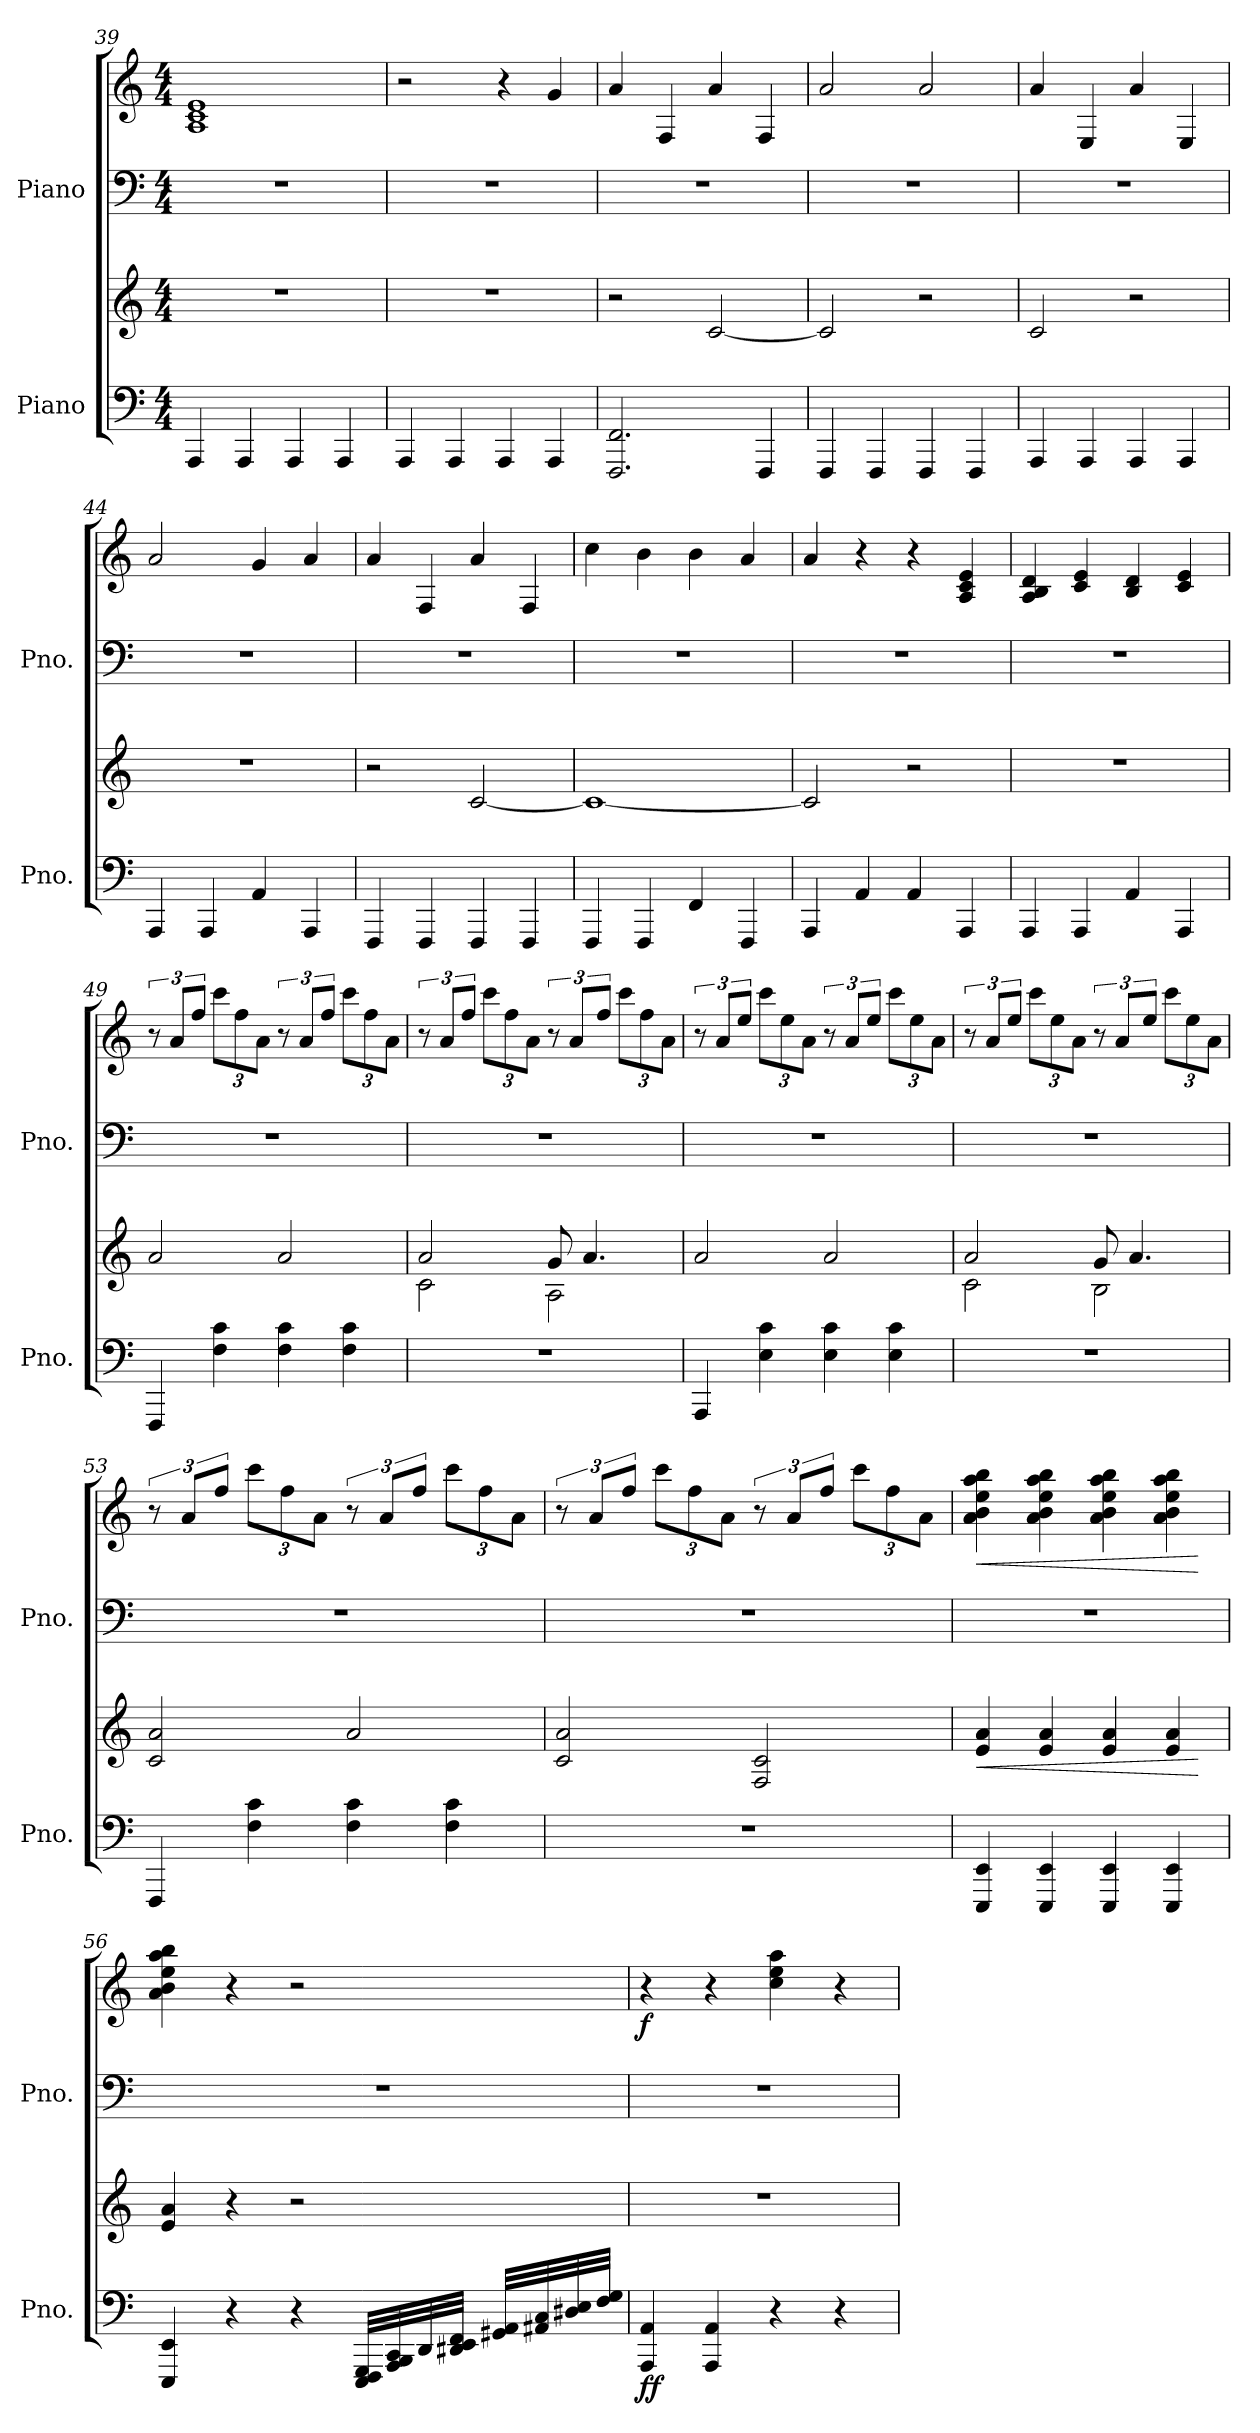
**kern	**kern	**dynam	**kern	**kern	**dynam
*part2	*part2	*part2	*part1	*part1	*part1
*staff4	*staff3	*staff3/4	*staff2	*staff1	*staff1/2
*I"Piano	*	*	*I"Piano	*	*
*I'Pno.	*	*	*I'Pno.	*	*
*clefF4	*clefG2	*	*clefF4	*clefG2	*
*k[]	*k[]	*	*k[]	*k[]	*
*C:	*C:	*	*C:	*C:	*
*M4/4	*M4/4	*	*M4/4	*M4/4	*
=39	=39	=39	=39	=39	=39
4AAA/	1r	.	1r	1A 1c 1e	.
4AAA/	.	.	.	.	.
4AAA/	.	.	.	.	.
4AAA/	.	.	.	.	.
=40	=40	=40	=40	=40	=40
4AAA/	1r	.	1r	2r	.
4AAA/	.	.	.	.	.
4AAA/	.	.	.	4r	.
4AAA/	.	.	.	4g/	.
=41	=41	=41	=41	=41	=41
2.FFF/ 2.FF/	2r	.	1r	4a/	.
.	.	.	.	4F/	.
.	[2c/	.	.	4a/	.
4FFF/	.	.	.	4F/	.
=42	=42	=42	=42	=42	=42
4FFF/	2c/]	.	1r	2a/	.
4FFF/	.	.	.	.	.
4FFF/	2r	.	.	2a/	.
4FFF/	.	.	.	.	.
=43	=43	=43	=43	=43	=43
4AAA/	2c/	.	1r	4a/	.
4AAA/	.	.	.	4E/	.
4AAA/	2r	.	.	4a/	.
4AAA/	.	.	.	4E/	.
!!LO:PB:g=z
=44	=44	=44	=44	=44	=44
4AAA/	1r	.	1r	2a/	.
4AAA/	.	.	.	.	.
4AA/	.	.	.	4g/	.
4AAA/	.	.	.	4a/	.
=45	=45	=45	=45	=45	=45
4FFF/	2r	.	1r	4a/	.
4FFF/	.	.	.	4F/	.
4FFF/	[2c/	.	.	4a/	.
4FFF/	.	.	.	4F/	.
=46	=46	=46	=46	=46	=46
4FFF/	1c_	.	1r	4cc\	.
4FFF/	.	.	.	4b\	.
4FF/	.	.	.	4b\	.
4FFF/	.	.	.	4a/	.
=47	=47	=47	=47	=47	=47
4AAA/	2c/]	.	1r	4a/	.
4AA/	.	.	.	4r	.
4AA/	2r	.	.	4r	.
4AAA/	.	.	.	4A/ 4c/ 4e/	.
=48	=48	=48	=48	=48	=48
4AAA/	1r	.	1r	4A/ 4B/ 4d/	.
4AAA/	.	.	.	4c/ 4e/	.
4AA/	.	.	.	4B/ 4d/	.
4AAA/	.	.	.	4c/ 4e/	.
=49	=49	=49	=49	=49	=49
4FFF/	2a/	.	1r	12r	.
.	.	.	.	12a/L	.
.	.	.	.	12ff/J	.
*	*	*	*	*Xbrackettup	*
4F\ 4c\	.	.	.	12ccc\L	.
.	.	.	.	12ff\	.
.	.	.	.	12a\J	.
*	*	*	*	*brackettup	*
4F\ 4c\	2a/	.	.	12r	.
.	.	.	.	12a/L	.
.	.	.	.	12ff/J	.
*	*	*	*	*Xbrackettup	*
4F\ 4c\	.	.	.	12ccc\L	.
.	.	.	.	12ff\	.
.	.	.	.	12a\J	.
!!LO:LB:g=z
=50	=50	=50	=50	=50	=50
*	*^	*	*	*	*
*	*	*	*	*	*brackettup	*
1r	2a/	2c\	.	1r	12r	.
.	.	.	.	.	12a/L	.
.	.	.	.	.	12ff/J	.
*	*	*	*	*	*Xbrackettup	*
.	.	.	.	.	12ccc\L	.
.	.	.	.	.	12ff\	.
.	.	.	.	.	12a\J	.
*	*	*	*	*	*brackettup	*
.	8g/	2A\	.	.	12r	.
.	.	.	.	.	12a/L	.
.	4.a/	.	.	.	.	.
.	.	.	.	.	12ff/J	.
*	*	*	*	*	*Xbrackettup	*
.	.	.	.	.	12ccc\L	.
.	.	.	.	.	12ff\	.
.	.	.	.	.	12a\J	.
*	*v	*v	*	*	*	*
=51	=51	=51	=51	=51	=51
*	*	*	*	*brackettup	*
4AAA/	2a/	.	1r	12r	.
.	.	.	.	12a/L	.
.	.	.	.	12ee/J	.
*	*	*	*	*Xbrackettup	*
4E\ 4c\	.	.	.	12ccc\L	.
.	.	.	.	12ee\	.
.	.	.	.	12a\J	.
*	*	*	*	*brackettup	*
4E\ 4c\	2a/	.	.	12r	.
.	.	.	.	12a/L	.
.	.	.	.	12ee/J	.
*	*	*	*	*Xbrackettup	*
4E\ 4c\	.	.	.	12ccc\L	.
.	.	.	.	12ee\	.
.	.	.	.	12a\J	.
=52	=52	=52	=52	=52	=52
*	*^	*	*	*	*
*	*	*	*	*	*brackettup	*
1r	2a/	2c\	.	1r	12r	.
.	.	.	.	.	12a/L	.
.	.	.	.	.	12ee/J	.
*	*	*	*	*	*Xbrackettup	*
.	.	.	.	.	12ccc\L	.
.	.	.	.	.	12ee\	.
.	.	.	.	.	12a\J	.
*	*	*	*	*	*brackettup	*
.	8g/	2B\	.	.	12r	.
.	.	.	.	.	12a/L	.
.	4.a/	.	.	.	.	.
.	.	.	.	.	12ee/J	.
*	*	*	*	*	*Xbrackettup	*
.	.	.	.	.	12ccc\L	.
.	.	.	.	.	12ee\	.
.	.	.	.	.	12a\J	.
*	*v	*v	*	*	*	*
!!LO:LB:g=z
=53	=53	=53	=53	=53	=53
*	*	*	*	*brackettup	*
4FFF/	2c/ 2a/	.	1r	12r	.
.	.	.	.	12a/L	.
.	.	.	.	12ff/J	.
*	*	*	*	*Xbrackettup	*
4F\ 4c\	.	.	.	12ccc\L	.
.	.	.	.	12ff\	.
.	.	.	.	12a\J	.
*	*	*	*	*brackettup	*
4F\ 4c\	2a/	.	.	12r	.
.	.	.	.	12a/L	.
.	.	.	.	12ff/J	.
*	*	*	*	*Xbrackettup	*
4F\ 4c\	.	.	.	12ccc\L	.
.	.	.	.	12ff\	.
.	.	.	.	12a\J	.
=54	=54	=54	=54	=54	=54
*	*	*	*	*brackettup	*
1r	2c/ 2a/	.	1r	12r	.
.	.	.	.	12a/L	.
.	.	.	.	12ff/J	.
*	*	*	*	*Xbrackettup	*
.	.	.	.	12ccc\L	.
.	.	.	.	12ff\	.
.	.	.	.	12a\J	.
*	*	*	*	*brackettup	*
.	2F/ 2c/	.	.	12r	.
.	.	.	.	12a/L	.
.	.	.	.	12ff/J	.
*	*	*	*	*Xbrackettup	*
.	.	.	.	12ccc\L	.
.	.	.	.	12ff\	.
.	.	.	.	12a\J	.
=55	=55	=55	=55	=55	=55
!	!	!LO:HP:b	!	!	!LO:HP:b
4EEE/ 4EE/	4e/ 4a/	<	1r	4a\ 4b\ 4ee\ 4aa\ 4bb\	<
4EEE/ 4EE/	4e/ 4a/	.	.	4a\ 4b\ 4ee\ 4aa\ 4bb\	.
4EEE/ 4EE/	4e/ 4a/	.	.	4a\ 4b\ 4ee\ 4aa\ 4bb\	.
4EEE/ 4EE/	4e/ 4a/	.	.	4a\ 4b\ 4ee\ 4aa\ 4bb\	.
.	.	[	.	.	[
!!LO:PB:g=z
=56	=56	=56	=56	=56	=56
4EEE/ 4EE/	4e/ 4a/	.	1r	4a\ 4b\ 4ee\ 4aa\ 4bb\	.
4r	4r	.	.	4r	.
4r	2r	.	.	2r	.
32EEE/ 32FFF/ 32GGG/LLL	.	.	.	.	.
32AAA/ 32BBB/ 32CC/	.	.	.	.	.
32DD/	.	.	.	.	.
32DD#X/ 32EE/ 32FF/JJJ	.	.	.	.	.
32GG#X/ 32AA/LLL	.	.	.	.	.
32AA#X/ 32C/	.	.	.	.	.
32D#X/ 32E/	.	.	.	.	.
32F/ 32G/JJJ	.	.	.	.	.
=57	=57	=57	=57	=57	=57
!	!	!LO:DY:b=2	!	!	!LO:DY:b
4AAA/ 4AA/	1r	ff	1r	4r	f
4AAA/ 4AA/	.	.	.	4r	.
4r	.	.	.	4cc\ 4ee\ 4aa\	.
4r	.	.	.	4r	.
=	=	=	=	=	=
*-	*-	*-	*-	*-	*-
